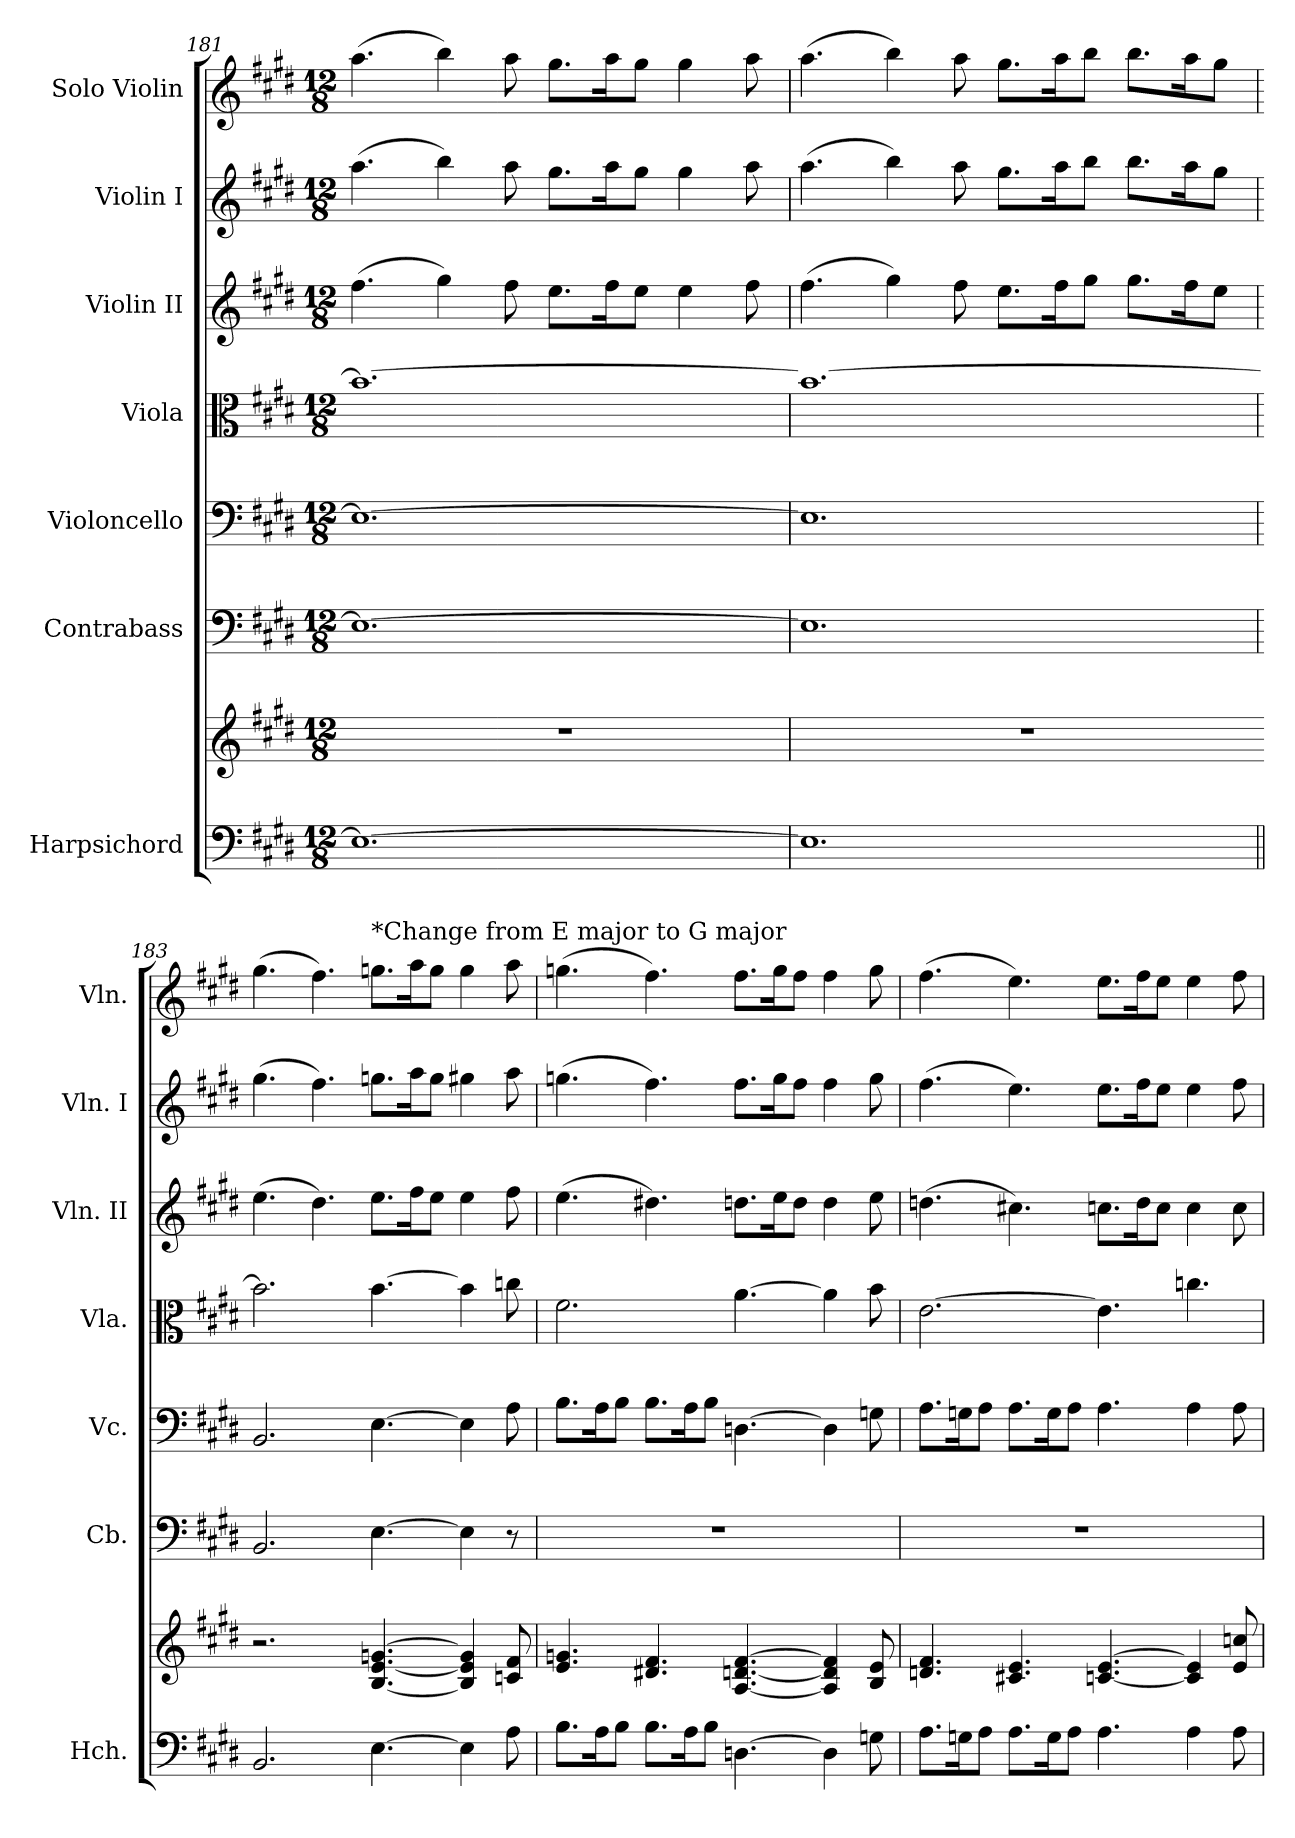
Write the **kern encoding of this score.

**kern	**kern	**kern	**kern	**kern	**kern	**kern	**kern
*part7	*part7	*part6	*part5	*part4	*part3	*part2	*part1
*staff8	*staff7	*staff6	*staff5	*staff4	*staff3	*staff2	*staff1
*I"Harpsichord	*	*I"Contrabass	*I"Violoncello	*I"Viola	*I"Violin II	*I"Violin I	*I"Solo Violin
*I'Hch.	*	*I'Cb.	*I'Vc.	*I'Vla.	*I'Vln. II	*I'Vln. I	*I'Vln.
!!LO:PB:g=z
*clefF4	*clefG2	*clefF4	*clefF4	*clefC3	*clefG2	*clefG2	*clefG2
*	*	*ITrd7c12	*	*	*	*	*
*k[f#c#g#d#]	*k[f#c#g#d#]	*k[f#c#g#d#]	*k[f#c#g#d#]	*k[f#c#g#d#]	*k[f#c#g#d#]	*k[f#c#g#d#]	*k[f#c#g#d#]
*M12/8	*M12/8	*M12/8	*M12/8	*M12/8	*M12/8	*M12/8	*M12/8
=181	=181	=181	=181	=181	=181	=181	=181
1.E_	1.r	1.EE_	1.E_	1.b_	(>4.ff#\	(>4.aa\	(>4.aa\
.	.	.	.	.	4gg#\)	4bb\)	4bb\)
.	.	.	.	.	8ff#\	8aa\	8aa\
.	.	.	.	.	8.ee\L	8.gg#\L	8.gg#\L
.	.	.	.	.	16ff#\K	16aa\K	16aa\K
.	.	.	.	.	8ee\J	8gg#\J	8gg#\J
.	.	.	.	.	4ee\	4gg#\	4gg#\
.	.	.	.	.	8ff#\	8aa\	8aa\
=182	=182	=182	=182	=182	=182	=182	=182
1.E]	1.r	1.EE]	1.E]	1.b_	(>4.ff#\	(>4.aa\	(>4.aa\
.	.	.	.	.	4gg#\)	4bb\)	4bb\)
.	.	.	.	.	8ff#\	8aa\	8aa\
.	.	.	.	.	8.ee\L	8.gg#\L	8.gg#\L
.	.	.	.	.	16ff#\K	16aa\K	16aa\K
.	.	.	.	.	8gg#\J	8bb\J	8bb\J
.	.	.	.	.	8.gg#\L	8.bb\L	8.bb\L
.	.	.	.	.	16ff#\K	16aa\K	16aa\K
.	.	.	.	.	8ee\J	8gg#\J	8gg#\J
=183||	=183||	=183	=183	=183	=183	=183	=183
2.BB/	2.r	2.BBB/	2.BB/	2.b\]	(>4.ee\	(>4.gg#\	(>4.gg#\
.	.	.	.	.	4.dd#\)	4.ff#\)	4.ff#\)
!	!	!	!	!	!	!	!LO:TX:t=*Change from E major to G major
[4.E\	[4.B/ [4.e/ [4.g/	[4.EE\	[4.E\	[4.b\	8.ee\L	8.gg\L	8.gg\L
.	.	.	.	.	16ff#\K	16aa\K	16aa\K
.	.	.	.	.	8ee\J	8gg\J	8gg\J
4E\]	4B/] 4e/] 4g/]	4EE\]	4E\]	4b\]	4ee\	4gg#X\	4gg\
8A\	8c/ 8f#/	8r	8A\	8cc\	8ff#\	8aa\	8aa\
!!LO:PB:g=z
=184	=184	=184	=184	=184	=184	=184	=184
8.B\L	4.e/ 4.g/	1.r	8.B\L	2.f#\	(>4.ee\	(>4.gg\	(>4.gg\
16A\K	.	.	16A\K	.	.	.	.
8B\J	.	.	8B\J	.	.	.	.
8.B\L	4.d#X/ 4.f#/	.	8.B\L	.	4.dd#X\)	4.ff#\)	4.ff#\)
16A\K	.	.	16A\K	.	.	.	.
8B\J	.	.	8B\J	.	.	.	.
[4.D\	[4.A/ [4.dn/ [4.f#/	.	[4.D\	[4.a\	8.ddn\L	8.ff#\L	8.ff#\L
.	.	.	.	.	16ee\K	16gg\K	16gg\K
.	.	.	.	.	8dd\J	8ff#\J	8ff#\J
4D\]	4A/] 4d/] 4f#/]	.	4D\]	4a\]	4dd\	4ff#\	4ff#\
8G\	8B/ 8e/	.	8G\	8b\	8ee\	8gg\	8gg\
=185	=185	=185	=185	=185	=185	=185	=185
8.A\L	4.d/ 4.f#/	1.r	8.A\L	[2.e\	(>4.dd\	(>4.ff#\	(>4.ff#\
16G\K	.	.	16G\K	.	.	.	.
8A\J	.	.	8A\J	.	.	.	.
8.A\L	4.c#X/ 4.e/	.	8.A\L	.	4.cc#X\)	4.ee\)	4.ee\)
16G\K	.	.	16G\K	.	.	.	.
8A\J	.	.	8A\J	.	.	.	.
4.A\	[4.cn/ [4.e/	.	4.A\	4.e\]	8.ccn\L	8.ee\L	8.ee\L
.	.	.	.	.	16dd\K	16ff#\K	16ff#\K
.	.	.	.	.	8cc\J	8ee\J	8ee\J
4A\	4c/] 4e/]	.	4A\	4.cc\	4cc\	4ee\	4ee\
8A\	8e/ 8cc/	.	8A\	.	8cc\	8ff#\	8ff#\
=	=	=	=	=	=	=	=
*-	*-	*-	*-	*-	*-	*-	*-
